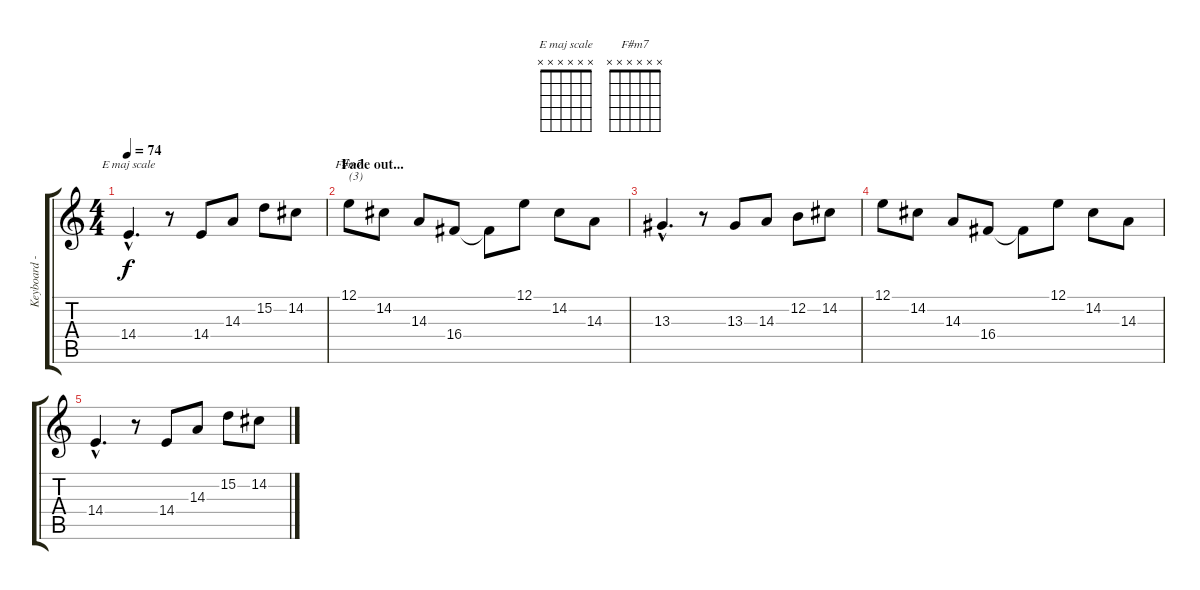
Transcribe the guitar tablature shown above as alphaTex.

\track ("Keyboard - right hand leads (diff patch)" "Keyboard -") {instrument churchorgan}
\staff {score tabs}
\tuning (E4 B3 G3 D3 A2 E2) {hide}
\chord ("E maj scale" x x x x x x)
\chord ("F#m7" x x x x x x)
\ts (4 4)
\tempo 74
\clef g2
\ks c
14.4{hac}.4{d ch "E maj scale" dy f} r.8 14.4.8 14.3.8 15.2.8 14.2.8 |
\section ("" "Fade out...")
12.1.8{ch "F#m7" txt "(3)"} 14.2.8 14.3.8 16.4.8 16.4{t}.8 12.1.8 14.2.8 14.3.8 |
13.3{hac}.4{d} r.8 13.3.8 14.3.8 12.2.8 14.2.8 |
12.1.8 14.2.8 14.3.8 16.4.8 16.4{t}.8 12.1.8 14.2.8 14.3.8 |
14.4{hac}.4{d} r.8 14.4.8 14.3.8 15.2.8 14.2.8
